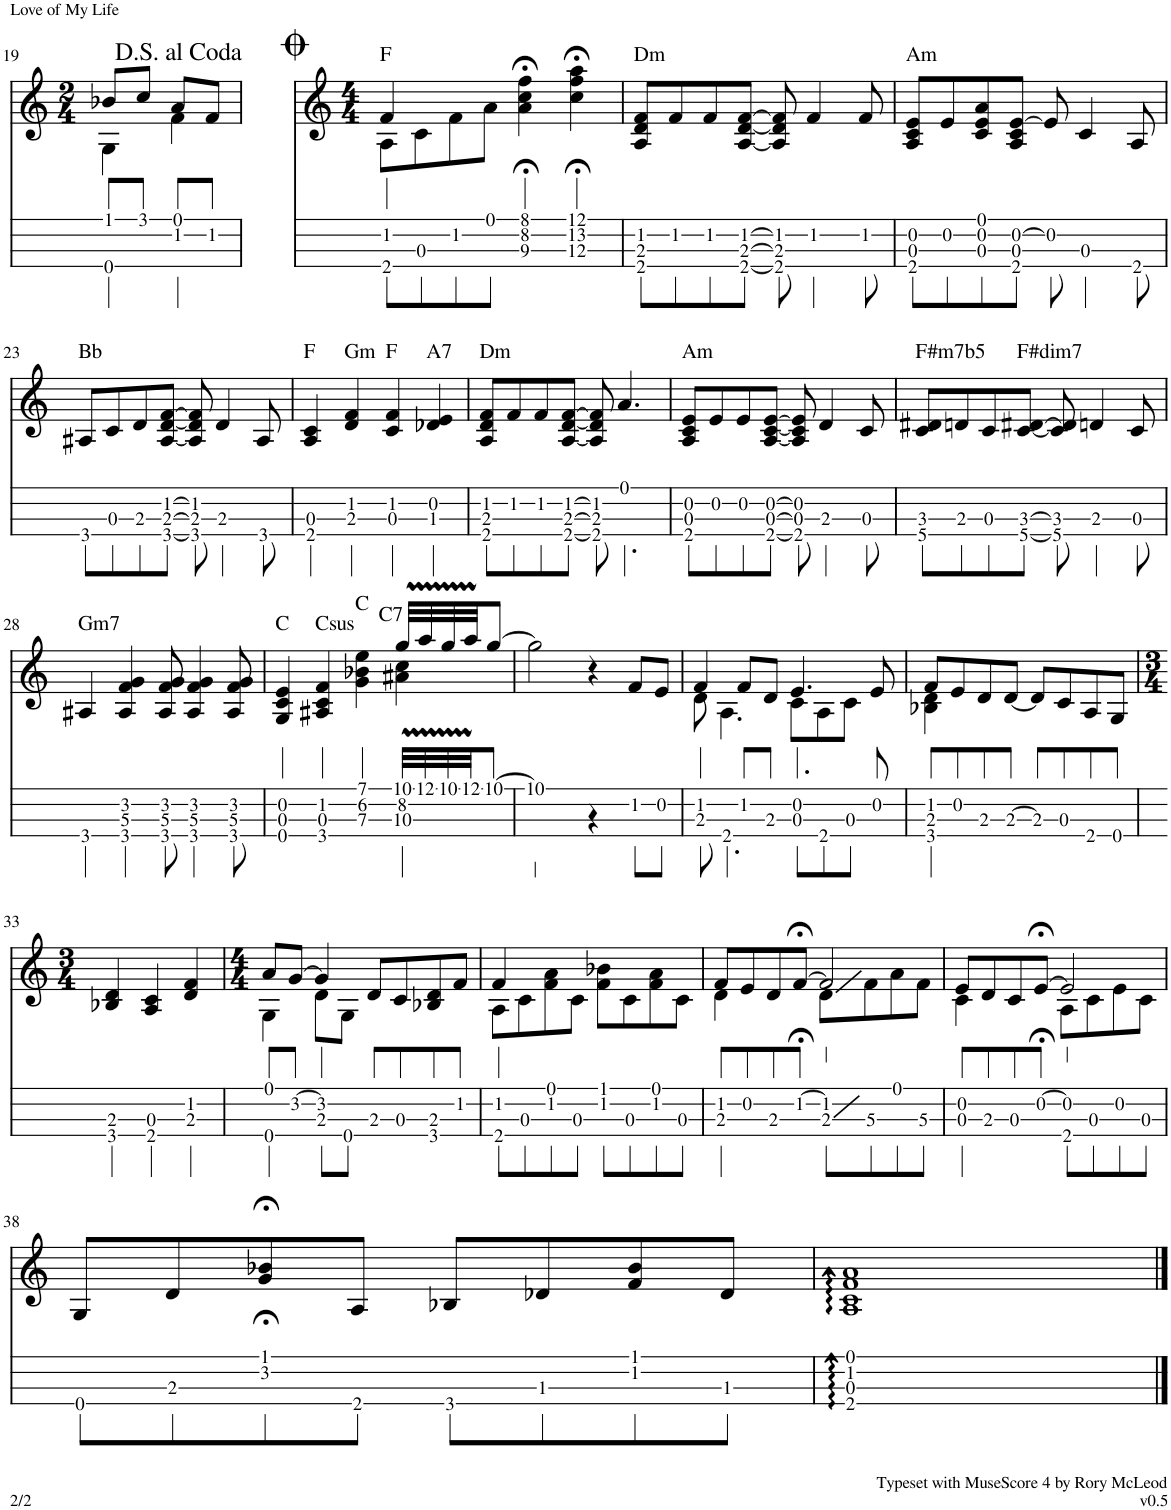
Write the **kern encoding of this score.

**kern	**kern
*part1	*part1
*staff2	*staff1
*I"Ukulele (Low G)	*
*I'Uk.	*
!!LO:PB:g=z
*	*clefG2
*k[]	*k[]
*M2/4	*M2/4
=19	=19
*^	*^
8b-/L	4G\	8b-X/L	4G\
8cc/J	.	8cc/J	.
8a/L	4f\	8a/L	4f\
8f/J	.	8f/J	.
=20	=20	=20	=20
*M4/4	*	*M4/4	*
!	!	!LO:TX:a:t=F	!
4f/	8A\L	4f/	8A\L
.	8c\	.	8c\
4ryy	8f\	4ryy	8f\
.	8a\J	.	8a\J
4a/;< 4cc/;< 4ff/;<	2ryy	4a\;< 4cc\;< 4ff\;<	2ryy
4cc/;< 4ff/;< 4aa/;<	.	4cc\;< 4ff\;< 4aa\;<	.
*v	*v	*	*
*	*v	*v
=21	=21
!	!LO:TX:a:t=Dm
8A\ 8d\ 8f\L	8A/ 8d/ 8f/L
8f\	8f/
8f\	8f/
[8A\ [8d\ [8f\J	[8A/ [8d/ [8f/J
8A\] 8d\] 8f\]	8A/] 8d/] 8f/]
4f\	4f/
8f\	8f/
=22	=22
!	!LO:TX:a:t=Am
8A\ 8c\ 8e\L	8A/ 8c/ 8e/L
8e\	8e/
8c\ 8e\ 8a\	8c/ 8e/ 8a/
8A\ 8c\ [8e\J	8A/ 8c/ [8e/J
8e\]	8e/]
4c\	4c/
8A\	8A/
!!LO:LB:g=z
=23	=23
!	!LO:TX:a:t=Bb
8A#\L	8A#X/L
8c\	8c/
8d\	8d/
[8A#\ [8d\ [8f\J	[8A#/ [8d/ [8f/J
8A#\] 8d\] 8f\]	8A#/] 8d/] 8f/]
4d\	4d/
8A#\	8A#/
=24	=24
!	!LO:TX:a:t=F
4A\ 4c\	4A/ 4c/
!	!LO:TX:a:t=Gm
4d\ 4f\	4d/ 4f/
!	!LO:TX:a:t=F
4c\ 4f\	4c/ 4f/
!	!LO:TX:a:t=A7
4d-\ 4e\	4d-X/ 4e/
=25	=25
!	!LO:TX:a:t=Dm
8A\ 8d\ 8f\L	8A/ 8d/ 8f/L
8f\	8f/
8f\	8f/
[8A\ [8d\ [8f\J	[8A/ [8d/ [8f/J
8A\] 8d\] 8f\]	8A/] 8d/] 8f/]
4.a\	4.a/
=26	=26
!	!LO:TX:a:t=Am
8A\ 8c\ 8e\L	8A/ 8c/ 8e/L
8e\	8e/
8e\	8e/
[8A\ [8c\ [8e\J	[8A/ [8c/ [8e/J
8A\] 8c\] 8e\]	8A/] 8c/] 8e/]
4d\	4d/
8c\	8c/
=27	=27
*k[]	*k[]
!	!LO:TX:a:t=F#m7b5
8c\ 8d#\L	8c/ 8d#X/L
8d\	8dn/
8c\	8c/
!	!LO:TX:a:t=F#dim7
[8c\ [8d#\J	[8c/ [8d#X/J
8c\] 8d#\]	8c/] 8d#/]
4d\	4dn/
8c\	8c/
!!LO:LB:g=z
=28	=28
!	!LO:TX:a:t=Gm7
4A#\	4A#X/
4A#\ 4f\ 4g\	4A#/ 4f/ 4g/
8A#\ 8f\ 8g\	8A#/ 8f/ 8g/
4A#\ 4f\ 4g\	4A#/ 4f/ 4g/
8A#\ 8f\ 8g\	8A#/ 8f/ 8g/
=29	=29
*^	*^
!	!	!LO:TX:a:t=C	!
4G/ 4c/ 4e/	2.ryy	4G/ 4c/ 4e/	2.ryy
!	!	!LO:TX:a:t=Csus	!
4A#/ 4c/ 4f/	.	4A#X/ 4c/ 4f/	.
!	!	!LO:TX:a:t=C	!
4g/ 4b-/ 4ee/	.	4g\ 4b-X\ 4ee\	.
!	!	!LO:TX:a:t=C7	!
32gg/LLL	4a#\ 4cc\	32gg/LLL	4a#X\ 4cc\
32aa/	.	32aa/	.
32gg/	.	32gg/	.
32aa/JJ	.	32aa/JJ	.
[8gg/J	.	[8gg/J	.
*v	*v	*	*
*	*v	*v
=30	=30
2gg\]	2gg\]
4r	4r
8f\L	8f/L
8e\J	8e/J
=31	=31
*^	*^
4f/	8d\	4f/	8d\
.	4.A\	.	4.A\
8f/L	.	8f/L	.
8d/J	.	8d/J	.
4.e/	8c\L	4.e/	8c\L
.	8A\	.	8A\
.	8c\J	.	8c\J
8e/	8ryy	8e/	8ryy
=32	=32	=32	=32
8f/L	4B-X\ 4d\	8f/L	4B-X\ 4d\
8e/	.	8e/	.
8d/	2.ryy	8d/	2.ryy
[8d/J	.	[8d/J	.
8d/L]	.	8d/L]	.
8c/	.	8c/	.
8A/	.	8A/	.
8G/J	.	8G/J	.
*v	*v	*	*
*	*v	*v
!!LO:LB:g=z
=33	=33
*M3/4	*M3/4
4B-X\ 4d\	4B-X/ 4d/
4A\ 4c\	4A/ 4c/
4d\ 4f\	4d/ 4f/
=34	=34
*M4/4	*M4/4
*^	*^
8a/L	4G\	8a/L	4G\
[8g/J	.	[8g/J	.
4g/]	8d\L	4g/]	8d\L
.	8G\J	.	8G\J
8d/L	2ryy	8d/L	2ryy
8c/	.	8c/	.
8B-X/ 8d/	.	8B-X/ 8d/	.
8f/J	.	8f/J	.
=35	=35	=35	=35
4f/	8A\L	4f/	8A\L
.	8c\	.	8c\
2.ryy	8f\ 8a\	2.ryy	8f\ 8a\
.	8c\J	.	8c\J
.	8f\ 8b-X\L	.	8f\ 8b-X\L
.	8c\	.	8c\
.	8f\ 8a\	.	8f\ 8a\
.	8c\J	.	8c\J
=36	=36	=36	=36
8f/L	4d\	8f/L	4d\
8e/	.	8e/	.
8d/	4ryy	8d/	4ryy
[8f;</J	.	[8f;</J	.
2f/]	8d\L	2f/]	8d\L
.	8f\	.	8f\
.	8a\	.	8a\
.	8f\J	.	8f\J
=37	=37	=37	=37
8e/L	4c\	8e/L	4c\
8d/	.	8d/	.
8c/	4ryy	8c/	4ryy
[8e;</J	.	[8e;</J	.
2e/]	8A\L	2e/]	8A\L
.	8c\	.	8c\
.	8e\	.	8e\
.	8c\J	.	8c\J
*v	*v	*	*
*	*v	*v
!!LO:LB:g=z
=38	=38
8G\L	8G/L
8d\	8d/
8g\;< 8b-X\;<	8g/;< 8b-X/;<
8A\J	8A/J
8B-X\L	8B-X/L
8d-X\	8d-X/
8f\ 8b-\	8f/ 8b-/
8d-\J	8d-/J
=39	=39
1A 1c 1f 1a	1A 1c 1f 1a
==	==
*-	*-
